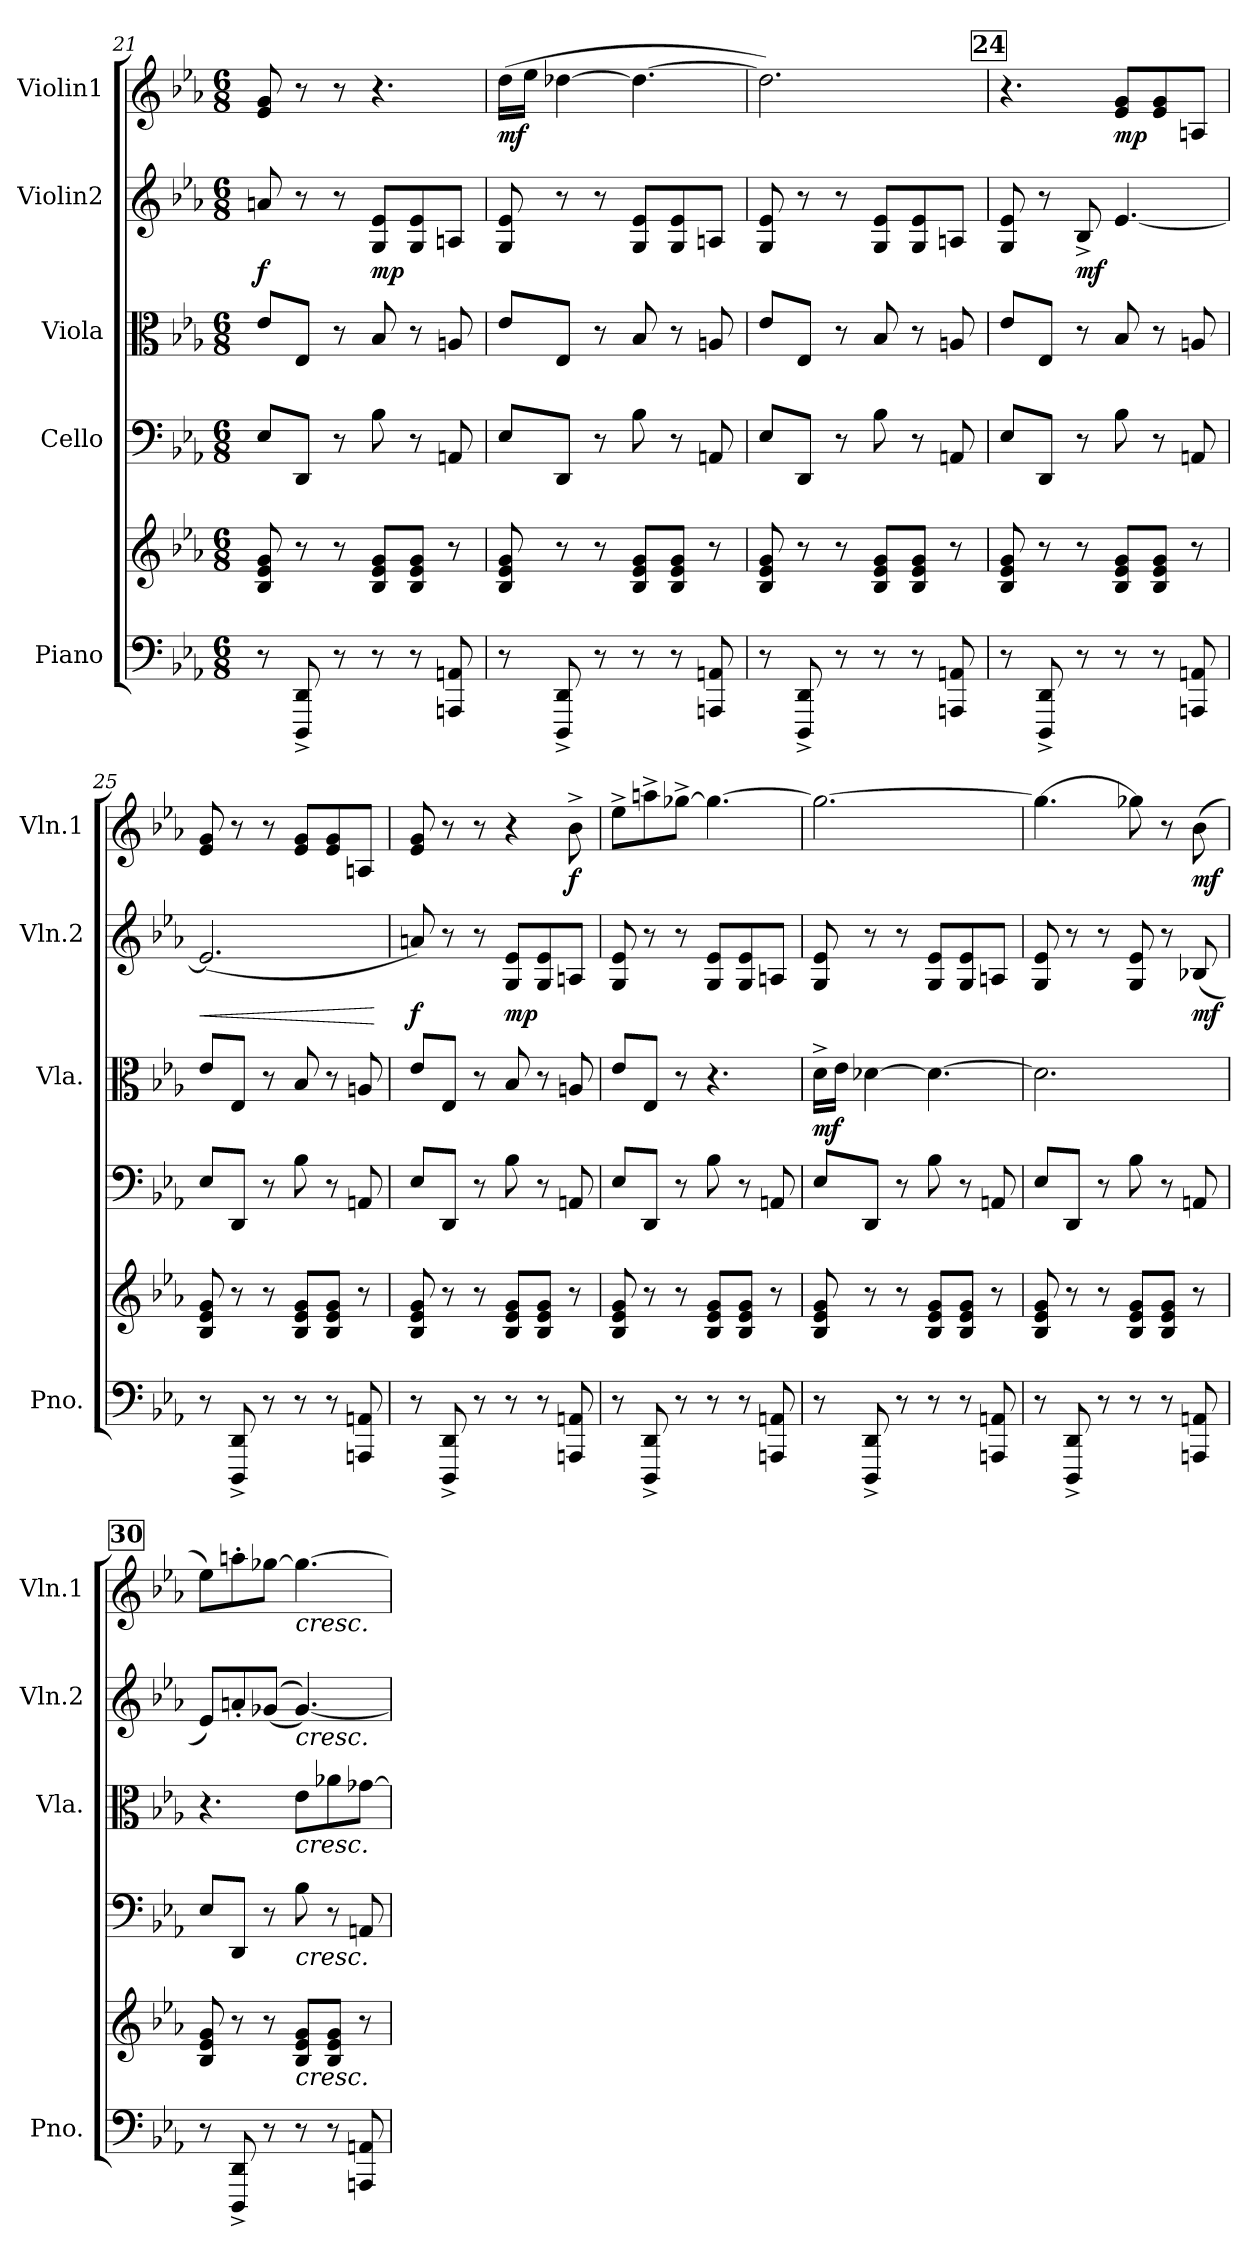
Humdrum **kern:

**kern	**kern	**kern	**kern	**dynam	**kern	**dynam	**kern	**dynam
*part5	*part5	*part4	*part3	*part3	*part2	*part2	*part1	*part1
*staff6	*staff5	*staff4	*staff3	*staff3	*staff2	*staff2	*staff1	*staff1
*I"Piano	*	*I"Cello	*I"Viola	*	*I"Violin2	*	*I"Violin1	*
*I'Pno.	*	*	*I'Vla.	*	*I'Vln.2	*	*I'Vln.1	*
*clefF4	*clefG2	*clefF4	*clefC3	*	*clefG2	*	*clefG2	*
*k[b-e-a-]	*k[b-e-a-]	*k[b-e-a-]	*k[b-e-a-]	*	*k[b-e-a-]	*	*k[b-e-a-]	*
*M6/8	*M6/8	*M6/8	*M6/8	*	*M6/8	*	*M6/8	*
=21	=21	=21	=21	=21	=21	=21	=21	=21
!	!	!	!	!	!	!LO:DY:b	!	!
8r	8B-/ 8e-/ 8g/	8E-/L	8e-/L	.	8an/	f	8e-/ 8g/	.
8DDD/^ 8DD/^	8r	8DD/J	8E-/J	.	8r	.	8r	.
8r	8r	8r	8r	.	8r	.	8r	.
!	!	!	!	!	!	!LO:DY:b	!	!
8r	8B-/ 8e-/ 8g/L	8B-\	8B-/	.	8G/ 8e-/L	mp	4.r	.
8r	8B-/ 8e-/ 8g/J	8r	8r	.	8G/ 8e-/	.	.	.
8AAAn/ 8AAn/	8r	8AAn/	8An/	.	8An/J	.	.	.
!!LO:PB:g=z
=22	=22	=22	=22	=22	=22	=22	=22	=22
!	!	!	!	!	!	!	!	!LO:DY:b
8r	8B-/ 8e-/ 8g/	8E-/L	8e-/L	.	8G/ 8e-/	.	(>16dd\LL	mf
.	.	.	.	.	.	.	16ee-\JJ	.
8DDD/^ 8DD/^	8r	8DD/J	8E-/J	.	8r	.	[4dd-X\	.
8r	8r	8r	8r	.	8r	.	.	.
8r	8B-/ 8e-/ 8g/L	8B-\	8B-/	.	8G/ 8e-/L	.	4.dd-\_	.
8r	8B-/ 8e-/ 8g/J	8r	8r	.	8G/ 8e-/	.	.	.
8AAAn/ 8AAn/	8r	8AAn/	8An/	.	8An/J	.	.	.
=23	=23	=23	=23	=23	=23	=23	=23	=23
8r	8B-/ 8e-/ 8g/	8E-/L	8e-/L	.	8G/ 8e-/	.	2.dd-\])	.
8DDD/^ 8DD/^	8r	8DD/J	8E-/J	.	8r	.	.	.
8r	8r	8r	8r	.	8r	.	.	.
8r	8B-/ 8e-/ 8g/L	8B-\	8B-/	.	8G/ 8e-/L	.	.	.
8r	8B-/ 8e-/ 8g/J	8r	8r	.	8G/ 8e-/	.	.	.
8AAAn/ 8AAn/	8r	8AAn/	8An/	.	8An/J	.	.	.
!!LO:REH:place=s1:a:B:fs=14:t=24
=24	=24	=24	=24	=24	=24	=24	=24	=24
8r	8B-/ 8e-/ 8g/	8E-/L	8e-/L	.	8G/ 8e-/	.	4.r	.
8DDD/^ 8DD/^	8r	8DD/J	8E-/J	.	8r	.	.	.
!	!	!	!	!	!	!LO:DY:b	!	!
8r	8r	8r	8r	.	8B-^/	mf	.	.
!	!	!	!	!	!	!	!	!LO:DY:b
8r	8B-/ 8e-/ 8g/L	8B-\	8B-/	.	[4.e-/	.	8e-/ 8g/L	mp
8r	8B-/ 8e-/ 8g/J	8r	8r	.	.	.	8e-/ 8g/	.
8AAAn/ 8AAn/	8r	8AAn/	8An/	.	.	.	8An/J	.
=25	=25	=25	=25	=25	=25	=25	=25	=25
!	!	!	!	!	!	!LO:HP:b	!	!
8r	8B-/ 8e-/ 8g/	8E-/L	8e-/L	.	(<2.e-/]	<	8e-/ 8g/	.
8DDD/^ 8DD/^	8r	8DD/J	8E-/J	.	.	.	8r	.
8r	8r	8r	8r	.	.	.	8r	.
8r	8B-/ 8e-/ 8g/L	8B-\	8B-/	.	.	.	8e-/ 8g/L	.
8r	8B-/ 8e-/ 8g/J	8r	8r	.	.	.	8e-/ 8g/	.
8AAAn/ 8AAn/	8r	8AAn/	8An/	.	.	.	8An/J	.
.	.	.	.	.	.	[	.	.
=26	=26	=26	=26	=26	=26	=26	=26	=26
!	!	!	!	!	!	!LO:DY:b	!	!
8r	8B-/ 8e-/ 8g/	8E-/L	8e-/L	.	8an/)	f	8e-/ 8g/	.
8DDD/^ 8DD/^	8r	8DD/J	8E-/J	.	8r	.	8r	.
8r	8r	8r	8r	.	8r	.	8r	.
!	!	!	!	!	!	!LO:DY:b	!	!
8r	8B-/ 8e-/ 8g/L	8B-\	8B-/	.	8G/ 8e-/L	mp	4r	.
8r	8B-/ 8e-/ 8g/J	8r	8r	.	8G/ 8e-/	.	.	.
!	!	!	!	!	!	!	!	!LO:DY:b
8AAAn/ 8AAn/	8r	8AAn/	8An/	.	8An/J	.	8b-^\	f
!!LO:LB:g=z
=27	=27	=27	=27	=27	=27	=27	=27	=27
8r	8B-/ 8e-/ 8g/	8E-/L	8e-/L	.	8G/ 8e-/	.	8ee-^\L	.
8DDD/^ 8DD/^	8r	8DD/J	8E-/J	.	8r	.	8aan^\	.
8r	8r	8r	8r	.	8r	.	[8gg-X^\J	.
8r	8B-/ 8e-/ 8g/L	8B-\	4.r	.	8G/ 8e-/L	.	4.gg-\_	.
8r	8B-/ 8e-/ 8g/J	8r	.	.	8G/ 8e-/	.	.	.
8AAAn/ 8AAn/	8r	8AAn/	.	.	8An/J	.	.	.
=28	=28	=28	=28	=28	=28	=28	=28	=28
!	!	!	!	!LO:DY:b	!	!	!	!
8r	8B-/ 8e-/ 8g/	8E-/L	16d^\LL	mf	8G/ 8e-/	.	2.gg-\_	.
.	.	.	16e-\JJ	.	.	.	.	.
8DDD/^ 8DD/^	8r	8DD/J	[4d-X\	.	8r	.	.	.
8r	8r	8r	.	.	8r	.	.	.
8r	8B-/ 8e-/ 8g/L	8B-\	4.d-\_	.	8G/ 8e-/L	.	.	.
8r	8B-/ 8e-/ 8g/J	8r	.	.	8G/ 8e-/	.	.	.
8AAAn/ 8AAn/	8r	8AAn/	.	.	8An/J	.	.	.
=29	=29	=29	=29	=29	=29	=29	=29	=29
8r	8B-/ 8e-/ 8g/	8E-/L	2.d-\]	.	8G/ 8e-/	.	4.gg-\_	.
8DDD/^ 8DD/^	8r	8DD/J	.	.	8r	.	.	.
8r	8r	8r	.	.	8r	.	.	.
8r	8B-/ 8e-/ 8g/L	8B-\	.	.	8G/ 8e-/	.	8gg-X\]	.
8r	8B-/ 8e-/ 8g/J	8r	.	.	8r	.	8r	.
!	!	!	!	!	!	!LO:DY:b	!	!LO:DY:b
8AAAn/ 8AAn/	8r	8AAn/	.	.	(<8B-X/	mf	(>8b-\	mf
!!LO:REH:place=s1:a:B:fs=14:t=30
=30	=30	=30	=30	=30	=30	=30	=30	=30
8r	8B-/ 8e-/ 8g/	8E-/L	4.r	.	8e-/L)	.	8ee-\L)	.
8DDD/^ 8DD/^	8r	8DD/J	.	.	8an'/	.	8aan'\	.
8r	8r	8r	.	.	(<(<8g-X/J	.	[8gg-X\J	.
!	!	!	!	!	!	!	!LO:TX:b:i:t=cresc.	!
!	!	!	!	!	!LO:TX:b:i:t=cresc.	!	!	!
!	!	!	!LO:TX:b:i:t=cresc.	!	!	!	!	!
!	!	!LO:TX:b:i:t=cresc.	!	!	!	!	!	!
!	!LO:TX:b:i:t=cresc.	!	!	!	!	!	!	!
8r	8B-/ 8e-/ 8g/L	8B-\	8e-\L	.	[4.g-/))	.	4.gg-\_	.
8r	8B-/ 8e-/ 8g/J	8r	8a-X\	.	.	.	.	.
8AAAn/ 8AAn/	8r	8AAn/	[8g-X\J	.	.	.	.	.
=	=	=	=	=	=	=	=	=
*-	*-	*-	*-	*-	*-	*-	*-	*-
